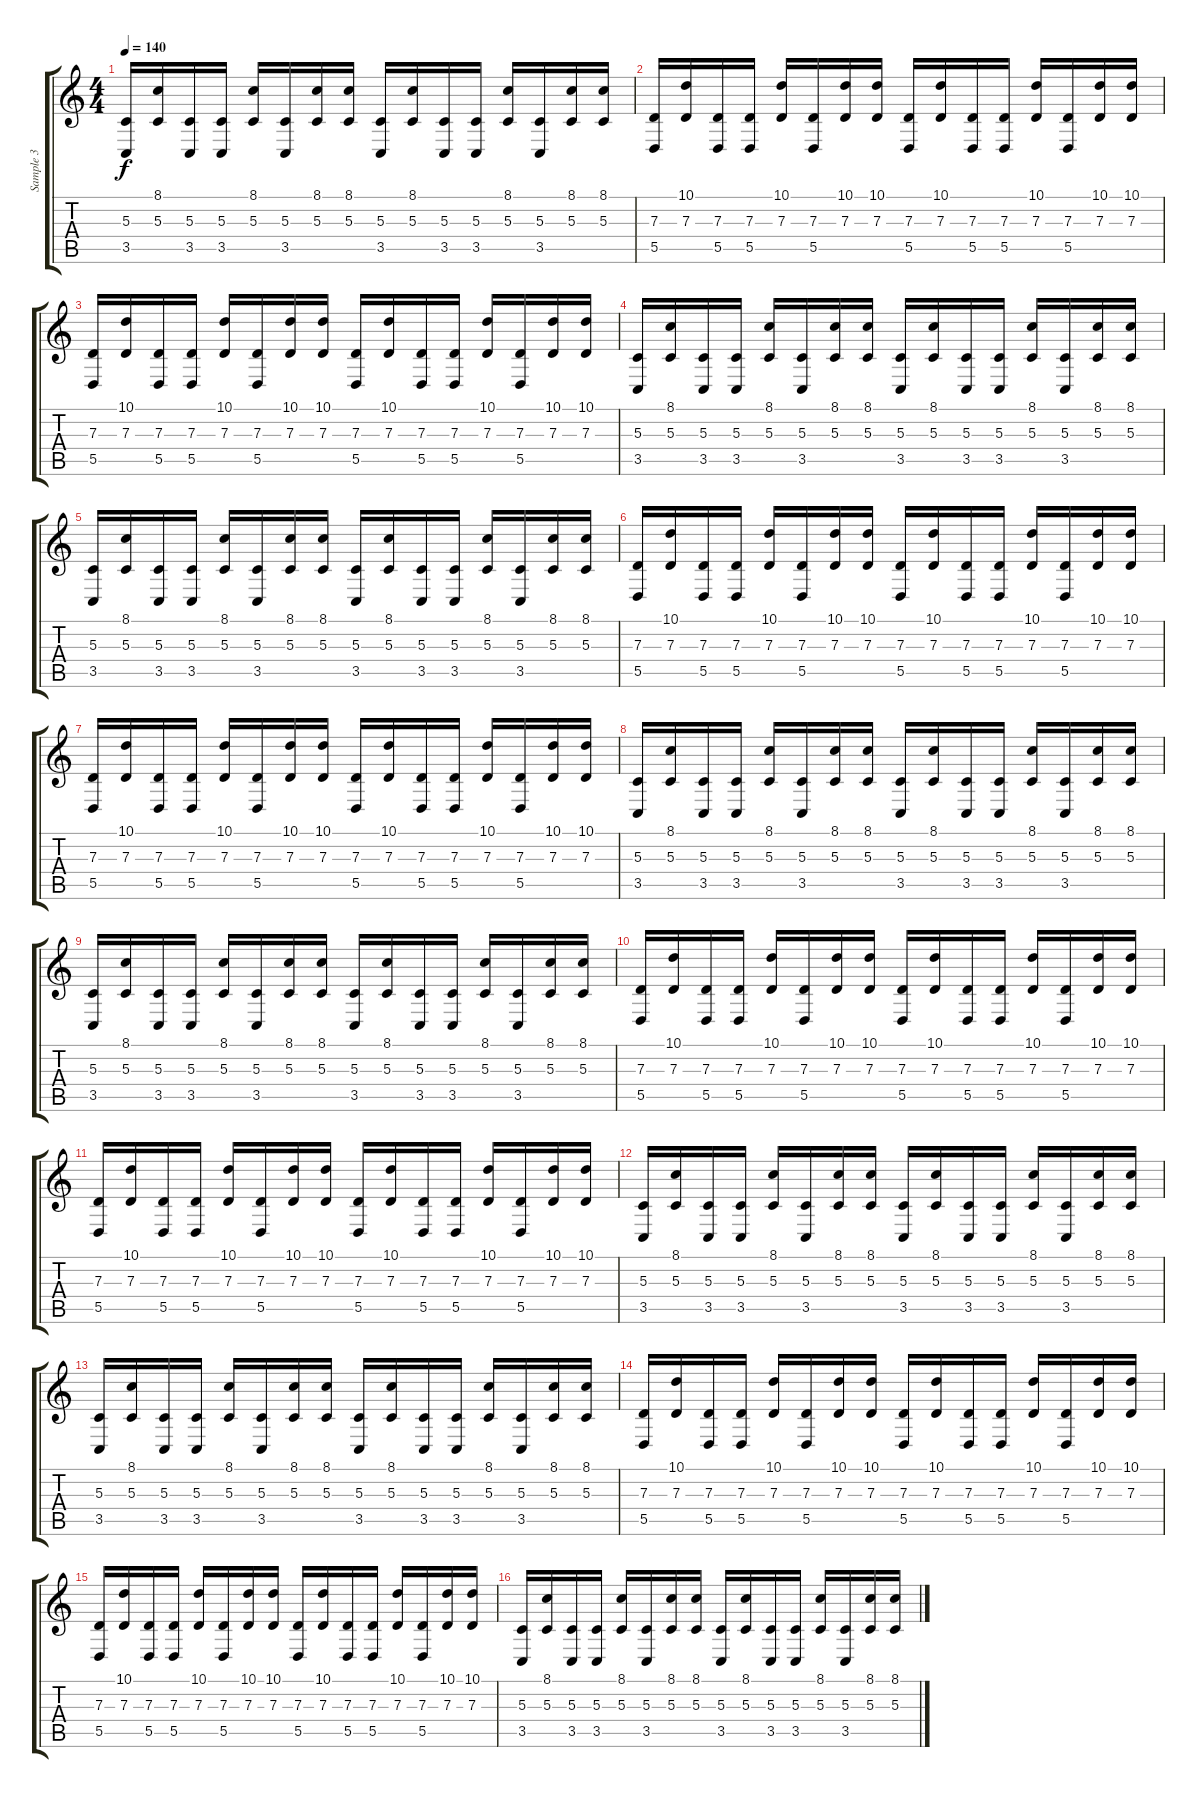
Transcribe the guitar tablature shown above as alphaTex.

\track ("Sample 3" "Sample 3") {instrument synthbrass1}
\staff {score tabs}
\tuning (E4 B3 G3 D3 A2 E2) {hide}
\ts (4 4)
\tempo 140
\clef g2
\ks c
(5.3 3.5).16{dy f} (8.1 5.3).16 (5.3 3.5).16 (5.3 3.5).16 (8.1 5.3).16 (5.3 3.5).16 (8.1 5.3).16 (8.1 5.3).16 (5.3 3.5).16 (8.1 5.3).16 (5.3 3.5).16 (5.3 3.5).16 (8.1 5.3).16 (5.3 3.5).16 (8.1 5.3).16 (8.1 5.3).16 |
(7.3 5.5).16 (10.1 7.3).16 (7.3 5.5).16 (7.3 5.5).16 (10.1 7.3).16 (7.3 5.5).16 (10.1 7.3).16 (10.1 7.3).16 (7.3 5.5).16 (10.1 7.3).16 (7.3 5.5).16 (7.3 5.5).16 (10.1 7.3).16 (7.3 5.5).16 (10.1 7.3).16 (10.1 7.3).16 |
(7.3 5.5).16 (10.1 7.3).16 (7.3 5.5).16 (7.3 5.5).16 (10.1 7.3).16 (7.3 5.5).16 (10.1 7.3).16 (10.1 7.3).16 (7.3 5.5).16 (10.1 7.3).16 (7.3 5.5).16 (7.3 5.5).16 (10.1 7.3).16 (7.3 5.5).16 (10.1 7.3).16 (10.1 7.3).16 |
(5.3 3.5).16 (8.1 5.3).16 (5.3 3.5).16 (5.3 3.5).16 (8.1 5.3).16 (5.3 3.5).16 (8.1 5.3).16 (8.1 5.3).16 (5.3 3.5).16 (8.1 5.3).16 (5.3 3.5).16 (5.3 3.5).16 (8.1 5.3).16 (5.3 3.5).16 (8.1 5.3).16 (8.1 5.3).16 |
(5.3 3.5).16 (8.1 5.3).16 (5.3 3.5).16 (5.3 3.5).16 (8.1 5.3).16 (5.3 3.5).16 (8.1 5.3).16 (8.1 5.3).16 (5.3 3.5).16 (8.1 5.3).16 (5.3 3.5).16 (5.3 3.5).16 (8.1 5.3).16 (5.3 3.5).16 (8.1 5.3).16 (8.1 5.3).16 |
(7.3 5.5).16 (10.1 7.3).16 (7.3 5.5).16 (7.3 5.5).16 (10.1 7.3).16 (7.3 5.5).16 (10.1 7.3).16 (10.1 7.3).16 (7.3 5.5).16 (10.1 7.3).16 (7.3 5.5).16 (7.3 5.5).16 (10.1 7.3).16 (7.3 5.5).16 (10.1 7.3).16 (10.1 7.3).16 |
(7.3 5.5).16 (10.1 7.3).16 (7.3 5.5).16 (7.3 5.5).16 (10.1 7.3).16 (7.3 5.5).16 (10.1 7.3).16 (10.1 7.3).16 (7.3 5.5).16 (10.1 7.3).16 (7.3 5.5).16 (7.3 5.5).16 (10.1 7.3).16 (7.3 5.5).16 (10.1 7.3).16 (10.1 7.3).16 |
(5.3 3.5).16 (8.1 5.3).16 (5.3 3.5).16 (5.3 3.5).16 (8.1 5.3).16 (5.3 3.5).16 (8.1 5.3).16 (8.1 5.3).16 (5.3 3.5).16 (8.1 5.3).16 (5.3 3.5).16 (5.3 3.5).16 (8.1 5.3).16 (5.3 3.5).16 (8.1 5.3).16 (8.1 5.3).16 |
(5.3 3.5).16 (8.1 5.3).16 (5.3 3.5).16 (5.3 3.5).16 (8.1 5.3).16 (5.3 3.5).16 (8.1 5.3).16 (8.1 5.3).16 (5.3 3.5).16 (8.1 5.3).16 (5.3 3.5).16 (5.3 3.5).16 (8.1 5.3).16 (5.3 3.5).16 (8.1 5.3).16 (8.1 5.3).16 |
(7.3 5.5).16 (10.1 7.3).16 (7.3 5.5).16 (7.3 5.5).16 (10.1 7.3).16 (7.3 5.5).16 (10.1 7.3).16 (10.1 7.3).16 (7.3 5.5).16 (10.1 7.3).16 (7.3 5.5).16 (7.3 5.5).16 (10.1 7.3).16 (7.3 5.5).16 (10.1 7.3).16 (10.1 7.3).16 |
(7.3 5.5).16 (10.1 7.3).16 (7.3 5.5).16 (7.3 5.5).16 (10.1 7.3).16 (7.3 5.5).16 (10.1 7.3).16 (10.1 7.3).16 (7.3 5.5).16 (10.1 7.3).16 (7.3 5.5).16 (7.3 5.5).16 (10.1 7.3).16 (7.3 5.5).16 (10.1 7.3).16 (10.1 7.3).16 |
(5.3 3.5).16 (8.1 5.3).16 (5.3 3.5).16 (5.3 3.5).16 (8.1 5.3).16 (5.3 3.5).16 (8.1 5.3).16 (8.1 5.3).16 (5.3 3.5).16 (8.1 5.3).16 (5.3 3.5).16 (5.3 3.5).16 (8.1 5.3).16 (5.3 3.5).16 (8.1 5.3).16 (8.1 5.3).16 |
(5.3 3.5).16 (8.1 5.3).16 (5.3 3.5).16 (5.3 3.5).16 (8.1 5.3).16 (5.3 3.5).16 (8.1 5.3).16 (8.1 5.3).16 (5.3 3.5).16 (8.1 5.3).16 (5.3 3.5).16 (5.3 3.5).16 (8.1 5.3).16 (5.3 3.5).16 (8.1 5.3).16 (8.1 5.3).16 |
(7.3 5.5).16 (10.1 7.3).16 (7.3 5.5).16 (7.3 5.5).16 (10.1 7.3).16 (7.3 5.5).16 (10.1 7.3).16 (10.1 7.3).16 (7.3 5.5).16 (10.1 7.3).16 (7.3 5.5).16 (7.3 5.5).16 (10.1 7.3).16 (7.3 5.5).16 (10.1 7.3).16 (10.1 7.3).16 |
(7.3 5.5).16 (10.1 7.3).16 (7.3 5.5).16 (7.3 5.5).16 (10.1 7.3).16 (7.3 5.5).16 (10.1 7.3).16 (10.1 7.3).16 (7.3 5.5).16 (10.1 7.3).16 (7.3 5.5).16 (7.3 5.5).16 (10.1 7.3).16 (7.3 5.5).16 (10.1 7.3).16 (10.1 7.3).16 |
(5.3 3.5).16 (8.1 5.3).16 (5.3 3.5).16 (5.3 3.5).16 (8.1 5.3).16 (5.3 3.5).16 (8.1 5.3).16 (8.1 5.3).16 (5.3 3.5).16 (8.1 5.3).16 (5.3 3.5).16 (5.3 3.5).16 (8.1 5.3).16 (5.3 3.5).16 (8.1 5.3).16 (8.1 5.3).16
